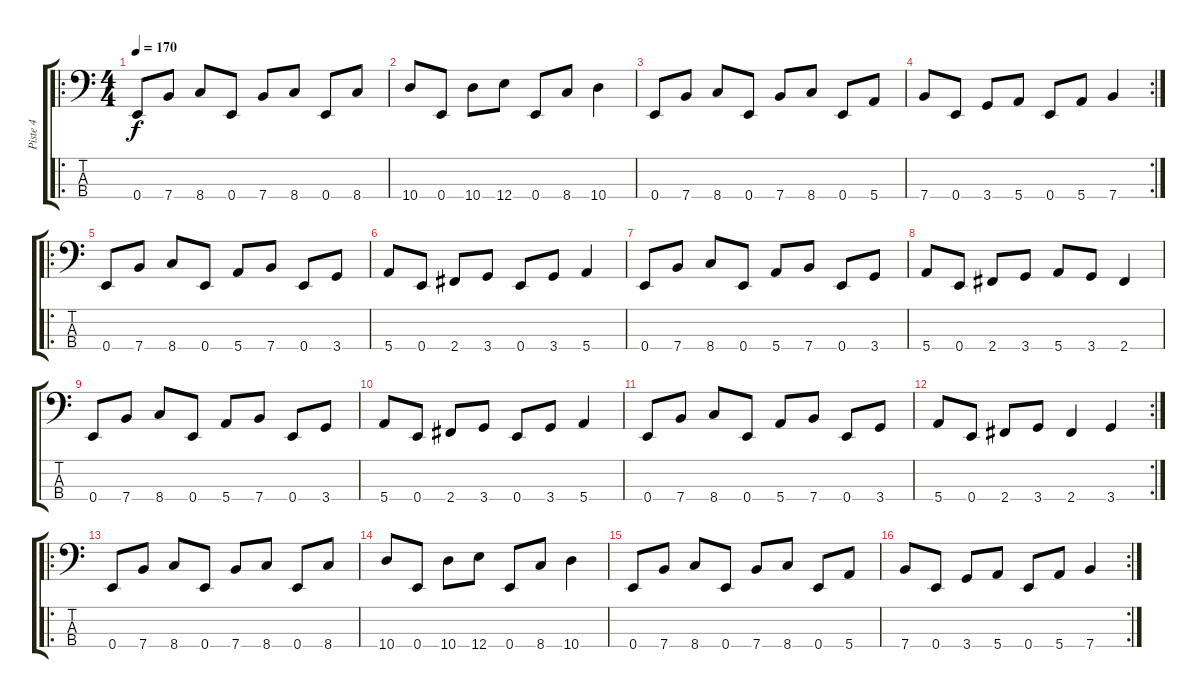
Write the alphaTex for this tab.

\track ("Piste 4" "Piste 4") {instrument electricbassfinger}
\staff {score tabs}
\tuning (G2 D2 A1 E1) {hide}
\ro
\ts (4 4)
\tempo 170
\clef f4
\ks c
0.4.8{dy f} 7.4.8 8.4.8 0.4.8 7.4.8 8.4.8 0.4.8 8.4.8 |
10.4.8 0.4.8 10.4.8 12.4.8 0.4.8 8.4.8 10.4.4 |
0.4.8 7.4.8 8.4.8 0.4.8 7.4.8 8.4.8 0.4.8 5.4.8 |
\rc 2
7.4.8 0.4.8 3.4.8 5.4.8 0.4.8 5.4.8 7.4.4 |
\ro
0.4.8 7.4.8 8.4.8 0.4.8 5.4.8 7.4.8 0.4.8 3.4.8 |
5.4.8 0.4.8 2.4.8 3.4.8 0.4.8 3.4.8 5.4.4 |
0.4.8 7.4.8 8.4.8 0.4.8 5.4.8 7.4.8 0.4.8 3.4.8 |
5.4.8 0.4.8 2.4.8 3.4.8 5.4.8 3.4.8 2.4.4 |
0.4.8 7.4.8 8.4.8 0.4.8 5.4.8 7.4.8 0.4.8 3.4.8 |
5.4.8 0.4.8 2.4.8 3.4.8 0.4.8 3.4.8 5.4.4 |
0.4.8 7.4.8 8.4.8 0.4.8 5.4.8 7.4.8 0.4.8 3.4.8 |
\rc 2
5.4.8 0.4.8 2.4.8 3.4.8 2.4.4 3.4.4 |
\ro
0.4.8 7.4.8 8.4.8 0.4.8 7.4.8 8.4.8 0.4.8 8.4.8 |
10.4.8 0.4.8 10.4.8 12.4.8 0.4.8 8.4.8 10.4.4 |
0.4.8 7.4.8 8.4.8 0.4.8 7.4.8 8.4.8 0.4.8 5.4.8 |
\rc 2
7.4.8 0.4.8 3.4.8 5.4.8 0.4.8 5.4.8 7.4.4
